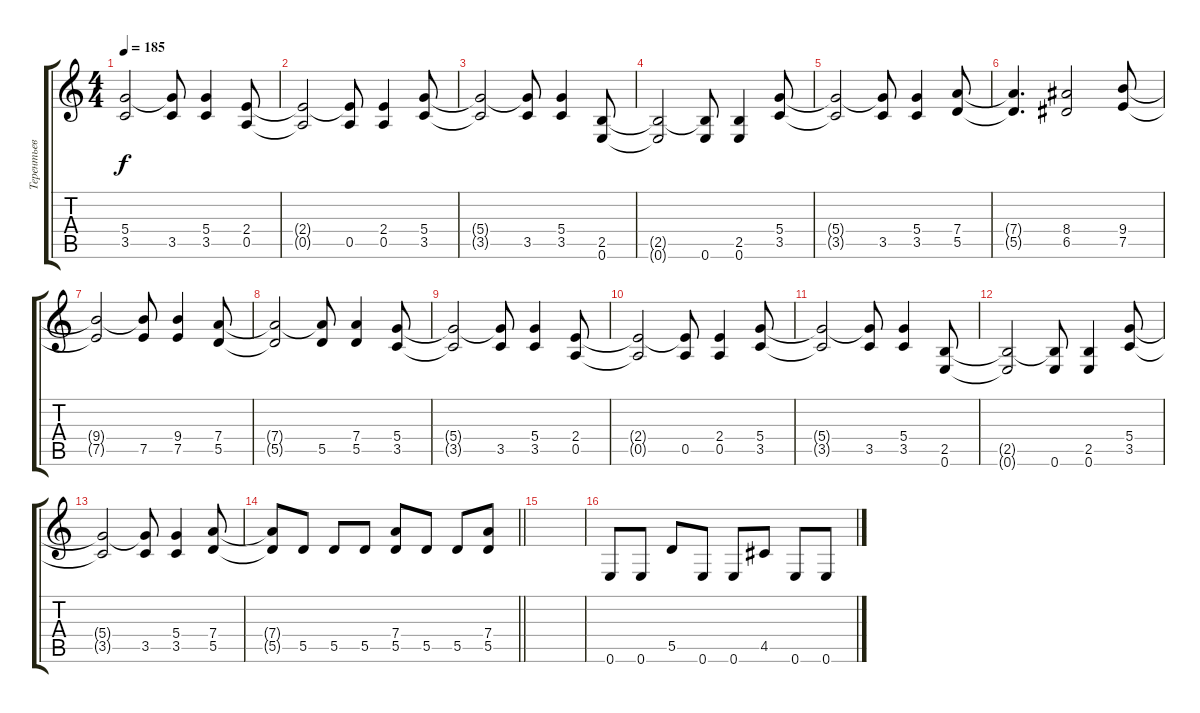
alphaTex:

\track ("Терентьев" "Терентьев") {instrument distortionguitar}
\staff {score tabs}
\tuning (E4 B3 G3 D3 A2 E2) {hide}
\ts (4 4)
\tempo 185
\clef g2
\ks c
(5.4{t} 3.5{t}).2{dy f} (5.4{t} 3.5).8 (5.4 3.5).4 (2.4 0.5).8 |
(2.4{t} 0.5{t}).2 (2.4{t} 0.5).8 (2.4 0.5).4 (5.4 3.5).8 |
(5.4{t} 3.5{t}).2 (5.4{t} 3.5).8 (5.4 3.5).4 (2.5 0.6).8 |
(2.5{t} 0.6{t}).2 (2.5{t} 0.6).8 (2.5 0.6).4 (5.4 3.5).8 |
(5.4{t} 3.5{t}).2 (5.4{t} 3.5).8 (5.4 3.5).4 (7.4 5.5).8 |
(7.4{t} 5.5{t}).4{d} (8.4 6.5).2 (9.4 7.5).8 |
(9.4{t} 7.5{t}).2 (9.4{t} 7.5).8 (9.4 7.5).4 (7.4 5.5).8 |
(7.4{t} 5.5{t}).2 (7.4{t} 5.5).8 (7.4 5.5).4 (5.4 3.5).8 |
(5.4{t} 3.5{t}).2 (5.4{t} 3.5).8 (5.4 3.5).4 (2.4 0.5).8 |
(2.4{t} 0.5{t}).2 (2.4{t} 0.5).8 (2.4 0.5).4 (5.4 3.5).8 |
(5.4{t} 3.5{t}).2 (5.4{t} 3.5).8 (5.4 3.5).4 (2.5 0.6).8 |
(2.5{t} 0.6{t}).2 (2.5{t} 0.6).8 (2.5 0.6).4 (5.4 3.5).8 |
(5.4{t} 3.5{t}).2 (5.4{t} 3.5).8 (5.4 3.5).4 (7.4 5.5).8 |
\barLineRight lightlight
(7.4{t} 5.5{t}).8 5.5.8 5.5.8 5.5.8 (7.4 5.5).8 5.5.8 5.5.8 (7.4 5.5).8 |
|
0.6.8 0.6.8 5.5.8 0.6.8 0.6.8 4.5.8 0.6.8 0.6.8
